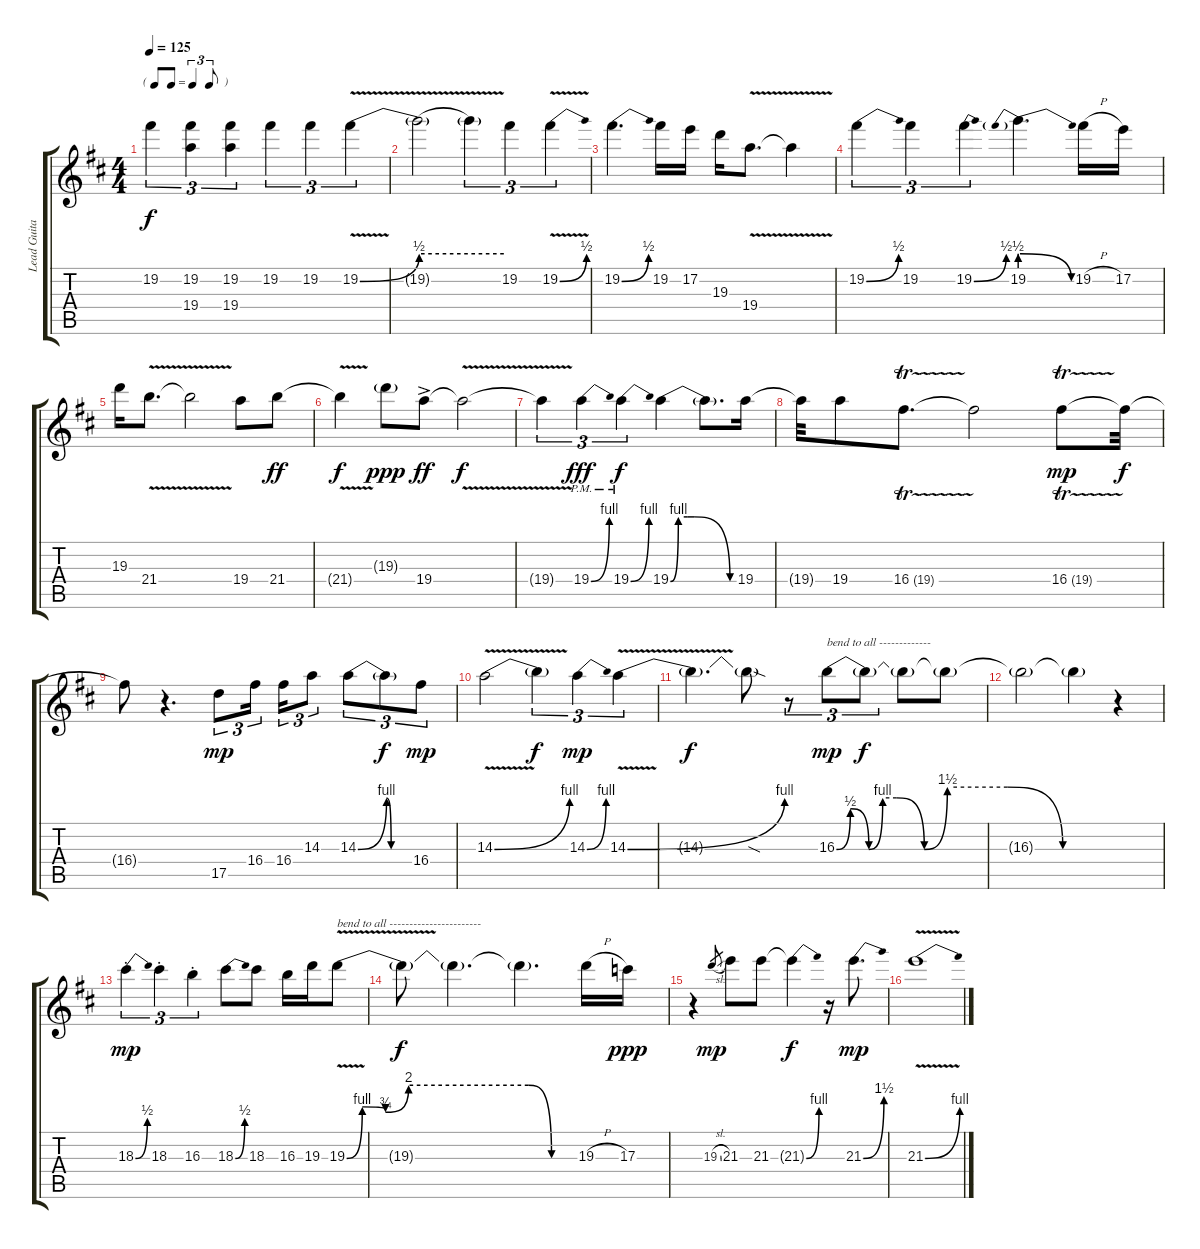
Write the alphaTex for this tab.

\track ("Lead Guitar Solo" "Lead Guita") {instrument overdrivenguitar}
\staff {score tabs}
\tuning (E4 B3 G3 D3 A2 E2) {hide}
\ts (4 4)
\tf triplet8th
\tempo 125
\clef g2
\ks d
19.2.4{tu (3 2) dy f} (19.2 19.4).4{tu (3 2)} (19.2 19.4).4{tu (3 2)} 19.2.4{tu (3 2)} 19.2.4{tu (3 2)} 19.2{be (bend 0 0 60 2) v}.4{tu (3 2)} |
19.2{be (hold 0 2 60 2) v t}.2 19.2{t}.4{tu (3 2)} 19.2.4{tu (3 2)} 19.2{be (bend 0 0 60 2) v}.4{tu (3 2)} |
19.2{be (bend 0 0 60 2)}.4{d} 19.2.16 17.2.16{beam split} 19.3.16 19.4{v}.8{d} 19.4{t}.4 |
19.2{be (bend 0 0 60 2)}.4{tu (3 2)} 19.2.4{tu (3 2)} 19.2{be (bend 0 0 60 2)}.4{tu (3 2)} 19.2{be (prebendrelease 0 2 60 0)}.4{d} 19.2{h}.16 17.2.16 |
19.3.16 21.4{v}.8{d} 21.4{t}.2 19.4.8 21.4.8{dy ff} |
21.4{v t}.4{dy f} 19.3{g}.8{dy ppp} 19.4{ac}.8{dy ff} 19.4{v t}.2{dy f} |
19.4{t}.4{tu (3 2)} 19.4{be (bend 0 0 60 4) pm}.4{tu (3 2) dy fff} 19.4{be (bend 0 0 60 4) pm}.4{tu (3 2) dy f} 19.4{be (custom 0 0 7 4 15 4 21 4 53 0 60 0)}.4 19.4{t}.8{d} 19.4.16 |
19.4{t}.32 19.4.8 16.4{tr (19 16)}.8{d} 16.4{t}.2 16.4{tr (19 16)}.8{dy mp} 16.4{t}.32{dy f} |
16.4{t}.8 r.4{d} 17.5.8{tu (3 2) dy mp} 16.4.16{tu (3 2) beam splitsecondary} 16.4.16{tu (3 2)} 14.3.8{tu (3 2)} 14.3{be (custom 0 0 31 4 36 0 60 0)}.8{tu (3 2)} 14.3{t}.8{tu (3 2) dy f} 16.4.8{tu (3 2) dy mp} |
14.3{be (bend 0 0 60 4) v}.2 14.3{t}.4{tu (3 2) dy f} 14.3{be (bend 0 0 60 4)}.4{tu (3 2) dy mp} 14.3{be (bend 0 0 60 4) v}.4{tu (3 2)} |
14.3{t}.4{d dy f} 14.3{sod t}.8 r.8{tu (3 2)} 16.3{be (custom 0 0 3 2 7 0 10 4 13 4 19 0 24 6 37 6 49 0 60 0)}.8{tu (3 2) txt "bend to all -------------" dy mp} 16.3{t}.8{tu (3 2) dy f} 16.3{t}.8 16.3{t}.8 |
16.3{t}.2 16.3{t}.4 r.4 |
18.3{be (bend 0 0 60 2) st}.4{tu (3 2) dy mp} 18.3{st}.4{tu (3 2)} 16.3{st}.4{tu (3 2)} 18.3{be (bend 0 0 60 2)}.8 18.3.8 16.3.16 19.3.16 19.3{be (custom 0 0 4 4 10 3 16 8 47 8 53 0 60 0) v}.8{txt "bend to all -----------------------"} |
19.3{t}.8{dy f} 19.3{t}.4{d} 19.3{t}.4{d} 19.3{h}.16 17.3.16{dy ppp} |
r.4 19.3{sl}.8{gr dy mp} 21.3.8 21.3.8 21.3{be (bend 0 0 60 4) t}.4{dy f} r.16 21.3{be (bend 0 0 60 6)}.8{d dy mp} |
21.3{be (bend 0 0 60 4) v}.1
